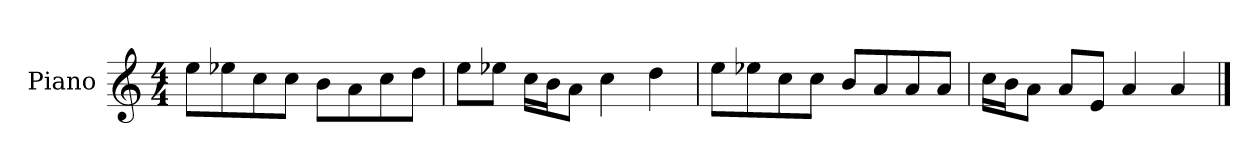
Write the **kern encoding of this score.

**kern
*part1
*staff1
*I"Piano
*I'P-no
*clefG2
*k[]
*M4/4
*MM90
=1
8ee\L
8ee-X\
8cc\
8cc\J
8b\L
8a\
8cc\
8dd\J
=2
8ee\L
8ee-X\J
16cc\LL
16b\J
8a\J
4cc\
4dd\
=3
8ee\L
8ee-X\
8cc\
8cc\J
8b/L
8a/
8a/
8a/J
=4
16cc\LL
16b\J
8a\J
8a/L
8e/J
4a/
4a/
==
*-
